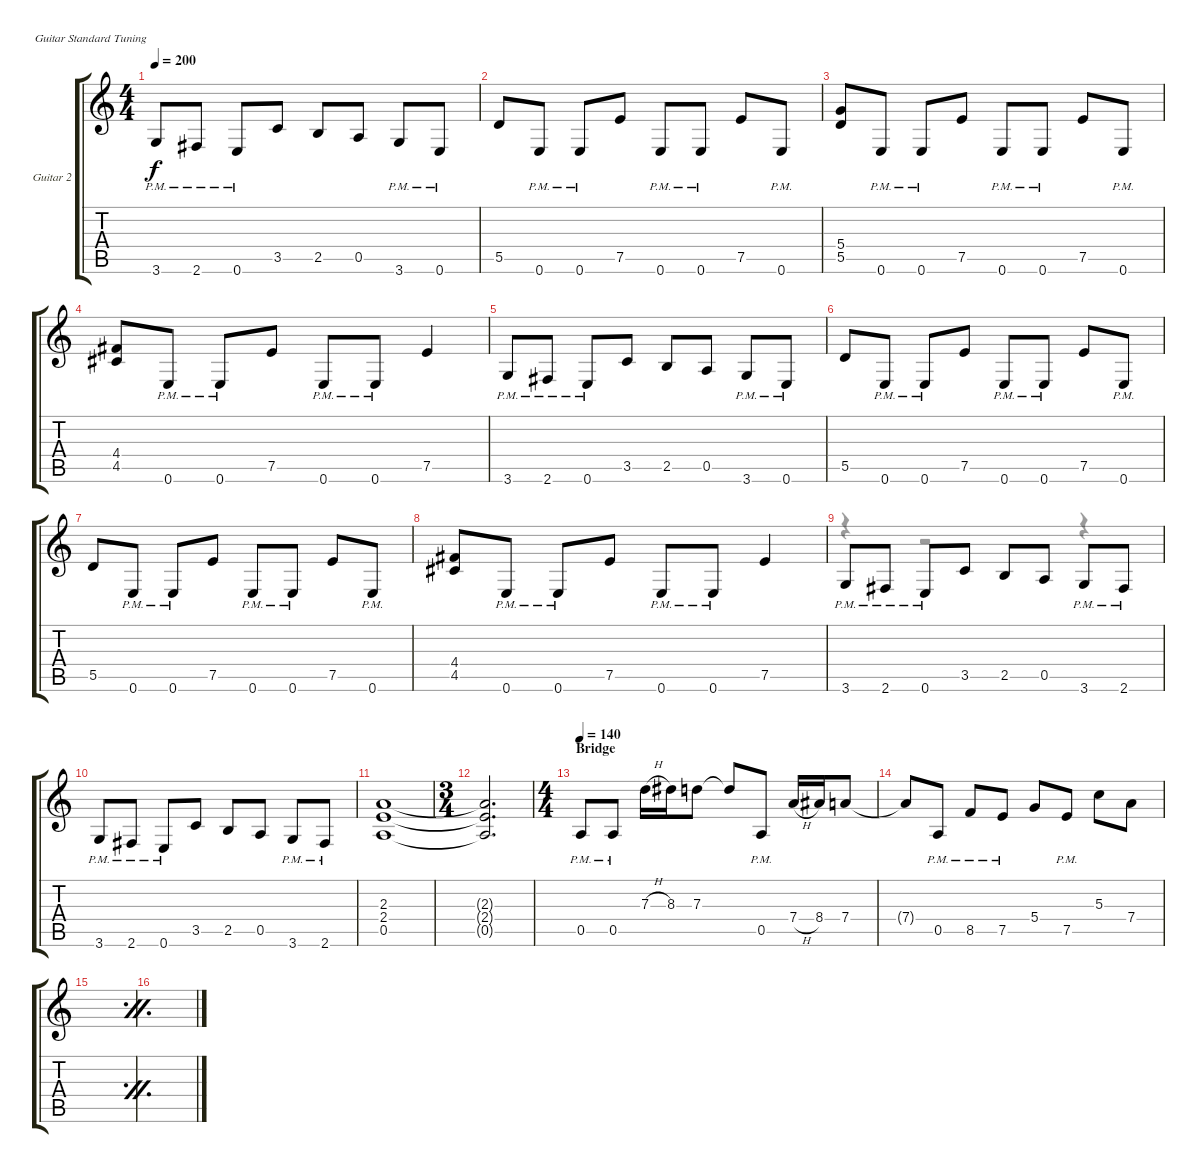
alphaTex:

\defaultSystemsLayout 4
\bracketExtendMode groupsimilarinstruments
\firstSystemTrackNameOrientation horizontal
\otherSystemsTrackNameOrientation horizontal
\track ("Guitar 2" "Guitar 2") {instrument distortionguitar}
\staff {score tabs}
\tuning (E4 B3 G3 D3 A2 E2)
\voice
\ts (4 4)
\tempo 200
\clef g2
\scale
0.333333
\ks c
3.6{pm}.8{dy f} 2.6{pm}.8 0.6{pm}.8 3.5.8 2.5.8 0.5.8 3.6{pm}.8 0.6{pm}.8 |
\scale
0.333333 5.5.8 0.6{pm}.8 0.6{pm}.8 7.5.8 0.6{pm}.8 0.6{pm}.8 7.5.8 0.6{pm}.8 |
\scale
0.333333 (5.4 5.5).8 0.6{pm}.8 0.6{pm}.8 7.5.8 0.6{pm}.8 0.6{pm}.8 7.5.8 0.6{pm}.8 |
\scale
0.333333 (4.4 4.5).8 0.6{pm}.8 0.6{pm}.8 7.5.8 0.6{pm}.8 0.6{pm}.8 7.5.4 |
\scale
0.333333 3.6{pm}.8 2.6{pm}.8 0.6{pm}.8 3.5.8 2.5.8 0.5.8 3.6{pm}.8 0.6{pm}.8 |
\scale
0.333333 5.5.8 0.6{pm}.8 0.6{pm}.8 7.5.8 0.6{pm}.8 0.6{pm}.8 7.5.8 0.6{pm}.8 |
\scale
0.333333 5.5.8 0.6{pm}.8 0.6{pm}.8 7.5.8 0.6{pm}.8 0.6{pm}.8 7.5.8 0.6{pm}.8 |
\scale
0.333333 (4.4 4.5).8 0.6{pm}.8 0.6{pm}.8 7.5.8 0.6{pm}.8 0.6{pm}.8 7.5.4 |
\scale
0.333333 3.6{pm}.8 2.6{pm}.8 0.6{pm}.8 3.5.8 2.5.8 0.5.8 3.6{pm}.8 2.6{pm}.8 |
\scale
0.257261 3.6{pm}.8 2.6{pm}.8 0.6{pm}.8 3.5.8 2.5.8 0.5.8 3.6{pm}.8 2.6{pm}.8 |
\scale
0.257261 (2.4 0.5 2.3).1 |
\ts (3 4)
\scale
0.485477 (2.4{t} 0.5{t} 2.3{t}).2{d} |
\ts (4 4)
\section ("" "Bridge")
\tempo 140
\scale
0.485477 0.5{pm}.8 0.5{pm}.8 7.3{h}.16 8.3.16 7.3.8 7.3{t}.8 0.5{pm}.8 7.4{h}.16 8.4.16 7.4.8 |
\scale
0.257261 7.4{t}.8 0.5{pm}.8 8.5{pm}.8 7.5{pm}.8 5.4.8 7.5{pm}.8 5.3.8 7.4.8 |
\simile firstofdouble
\scale
0.257261 |
\simile secondofdouble
\scale
0.333333
\voice
\clef g2
\ottava regular
\simile none
\scale
0.333333
\ks c
|
\scale
0.333333 |
\scale
0.333333 |
\scale
0.333333 |
\scale
0.333333 |
\scale
0.333333 |
\scale
0.333333 |
\scale
0.333333 |
\scale
0.333333 r.4 r.2{dy mf} r.4 |
\scale
0.257261 |
\scale
0.257261 |
\scale
0.485477 |
\scale
0.485477 |
\scale
0.257261 |
\simile firstofdouble
\scale
0.257261 |
\simile secondofdouble
\scale
0.333333
